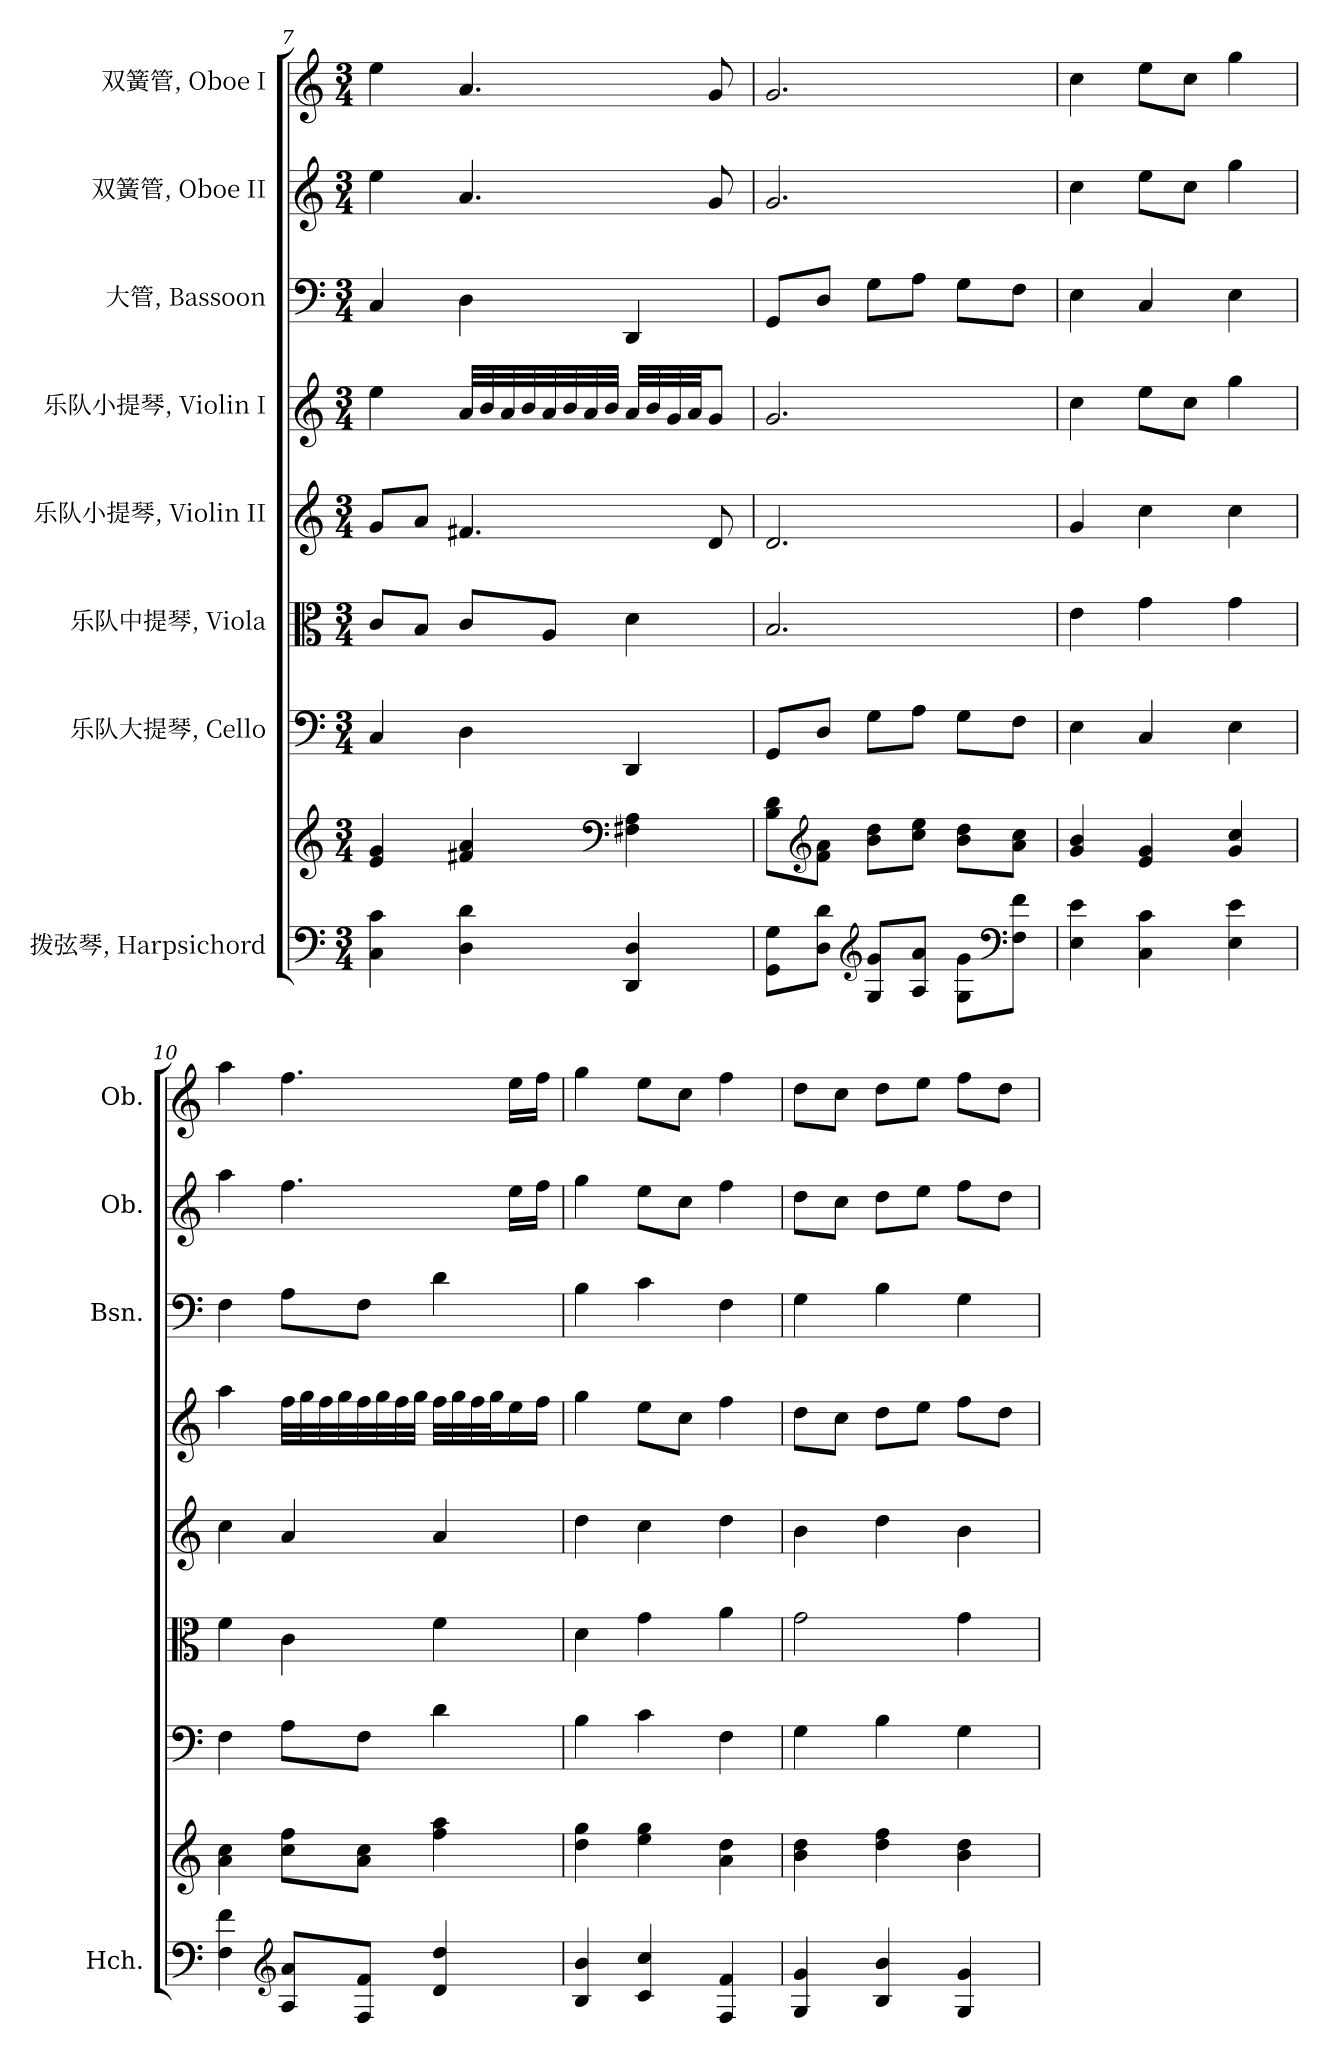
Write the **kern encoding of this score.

**kern	**kern	**kern	**kern	**kern	**kern	**kern	**kern	**kern
*part8	*part8	*part7	*part6	*part5	*part4	*part3	*part2	*part1
*staff9	*staff8	*staff7	*staff6	*staff5	*staff4	*staff3	*staff2	*staff1
*I"拨弦琴, Harpsichord	*	*I"乐队大提琴, Cello	*I"乐队中提琴, Viola	*I"乐队小提琴, Violin II	*I"乐队小提琴, Violin I	*I"大管, Bassoon	*I"双簧管, Oboe II	*I"双簧管, Oboe I
*I'Hch.	*	*	*	*	*	*I'Bsn.	*I'Ob.	*I'Ob.
*clefF4	*clefG2	*clefF4	*clefC3	*clefG2	*clefG2	*clefF4	*clefG2	*clefG2
*k[]	*k[]	*k[]	*k[]	*k[]	*k[]	*k[]	*k[]	*k[]
*M3/4	*M3/4	*M3/4	*M3/4	*M3/4	*M3/4	*M3/4	*M3/4	*M3/4
=7	=7	=7	=7	=7	=7	=7	=7	=7
4C\ 4c\	4e/ 4g/	4C/	8c/L	8g/L	4ee\	4C/	4ee\	4ee\
.	.	.	8B/J	8a/J	.	.	.	.
4D\ 4d\	4f#X/ 4a/	4D\	8c/L	4.f#X/	32a/LLL	4D\	4.a/	4.a/
.	.	.	.	.	32b/	.	.	.
.	.	.	.	.	32a/	.	.	.
.	.	.	.	.	32b/	.	.	.
.	.	.	8A/J	.	32a/	.	.	.
.	.	.	.	.	32b/	.	.	.
.	.	.	.	.	32a/	.	.	.
.	.	.	.	.	32b/JJJ	.	.	.
*	*clefF4	*	*	*	*	*	*	*
4DD/ 4D/	4F#X\ 4A\	4DD/	4d\	.	32a/LLL	4DD/	.	.
.	.	.	.	.	32b/	.	.	.
.	.	.	.	.	32g/	.	.	.
.	.	.	.	.	32a/JJ	.	.	.
.	.	.	.	8d/	8g/J	.	8g/	8g/
!!LO:PB:g=z
=8	=8	=8	=8	=8	=8	=8	=8	=8
8GG\ 8G\L	8B\ 8d\L	8GG/L	2.B/	2.d/	2.g/	8GG/L	2.g/	2.g/
*	*clefG2	*	*	*	*	*	*	*
8D\ 8d\J	8f\ 8a\J	8D/J	.	.	.	8D/J	.	.
*clefG2	*	*	*	*	*	*	*	*
8G/ 8g/L	8b\ 8dd\L	8G\L	.	.	.	8G\L	.	.
8A/ 8a/J	8cc\ 8ee\J	8A\J	.	.	.	8A\J	.	.
8G\ 8g\L	8b\ 8dd\L	8G\L	.	.	.	8G\L	.	.
*clefF4	*	*	*	*	*	*	*	*
8F\ 8f\J	8a\ 8cc\J	8F\J	.	.	.	8F\J	.	.
=9	=9	=9	=9	=9	=9	=9	=9	=9
4E\ 4e\	4g/ 4b/	4E\	4e\	4g/	4cc\	4E\	4cc\	4cc\
4C\ 4c\	4e/ 4g/	4C/	4g\	4cc\	8ee\L	4C/	8ee\L	8ee\L
.	.	.	.	.	8cc\J	.	8cc\J	8cc\J
4E\ 4e\	4g/ 4cc/	4E\	4g\	4cc\	4gg\	4E\	4gg\	4gg\
=10	=10	=10	=10	=10	=10	=10	=10	=10
4F\ 4f\	4a\ 4cc\	4F\	4f\	4cc\	4aa\	4F\	4aa\	4aa\
*clefG2	*	*	*	*	*	*	*	*
8A/ 8a/L	8cc\ 8ff\L	8A\L	4c\	4a/	32ff\LLL	8A\L	4.ff\	4.ff\
.	.	.	.	.	32gg\	.	.	.
.	.	.	.	.	32ff\	.	.	.
.	.	.	.	.	32gg\	.	.	.
8F/ 8f/J	8a\ 8cc\J	8F\J	.	.	32ff\	8F\J	.	.
.	.	.	.	.	32gg\	.	.	.
.	.	.	.	.	32ff\	.	.	.
.	.	.	.	.	32gg\JJJ	.	.	.
4d/ 4dd/	4ff\ 4aa\	4d\	4f\	4a/	32ff\LLL	4d\	.	.
.	.	.	.	.	32gg\	.	.	.
.	.	.	.	.	32ff\	.	.	.
.	.	.	.	.	32gg\J	.	.	.
.	.	.	.	.	16ee\	.	16ee\LL	16ee\LL
.	.	.	.	.	16ff\JJ	.	16ff\JJ	16ff\JJ
=11	=11	=11	=11	=11	=11	=11	=11	=11
4B/ 4b/	4dd\ 4gg\	4B\	4d\	4dd\	4gg\	4B\	4gg\	4gg\
4c/ 4cc/	4ee\ 4gg\	4c\	4g\	4cc\	8ee\L	4c\	8ee\L	8ee\L
.	.	.	.	.	8cc\J	.	8cc\J	8cc\J
4F/ 4f/	4a\ 4dd\	4F\	4a\	4dd\	4ff\	4F\	4ff\	4ff\
!!LO:PB:g=z
=12	=12	=12	=12	=12	=12	=12	=12	=12
4G/ 4g/	4b\ 4dd\	4G\	2g\	4b\	8dd\L	4G\	8dd\L	8dd\L
.	.	.	.	.	8cc\J	.	8cc\J	8cc\J
4B/ 4b/	4dd\ 4ff\	4B\	.	4dd\	8dd\L	4B\	8dd\L	8dd\L
.	.	.	.	.	8ee\J	.	8ee\J	8ee\J
4G/ 4g/	4b\ 4dd\	4G\	4g\	4b\	8ff\L	4G\	8ff\L	8ff\L
.	.	.	.	.	8dd\J	.	8dd\J	8dd\J
=	=	=	=	=	=	=	=	=
*-	*-	*-	*-	*-	*-	*-	*-	*-
